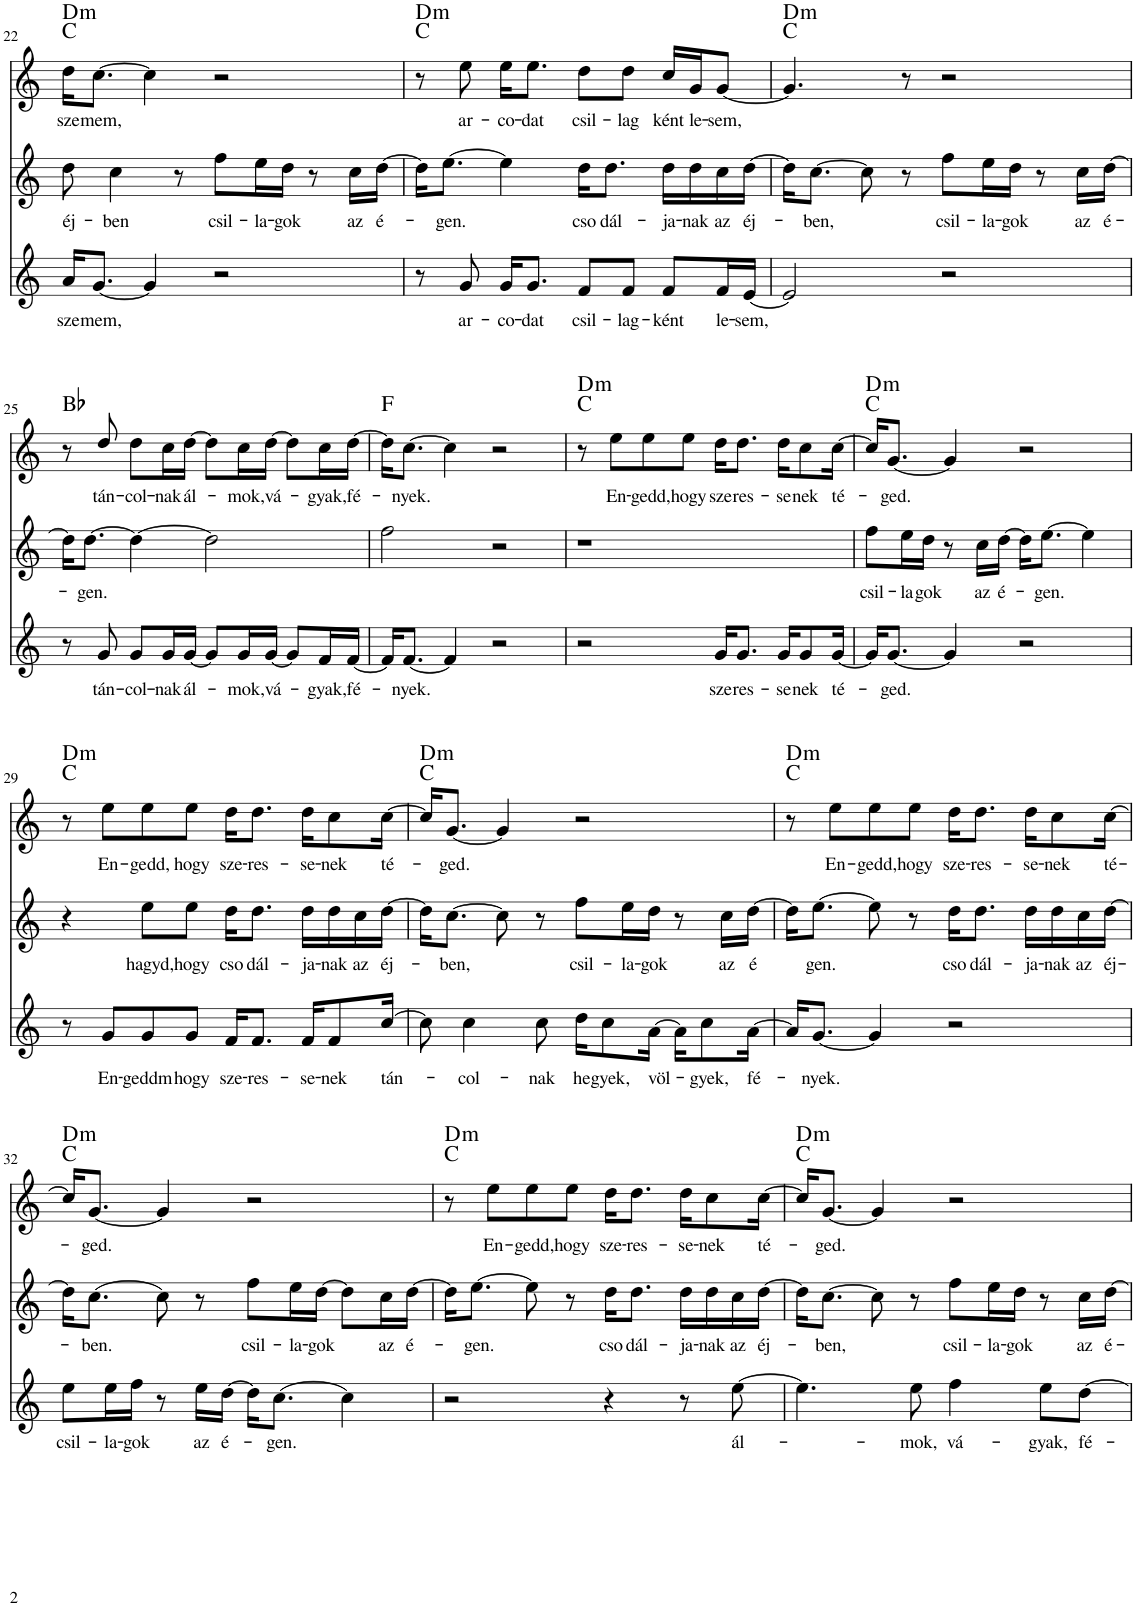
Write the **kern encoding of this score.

**kern	**text	**kern	**text	**kern	**text	**harte
*part3	*part3	*part2	*part2	*part1	*part1	*part1
*staff3	*staff3	*staff2	*staff2	*staff1	*staff1	*
*I"Voice	*	*I"Voice	*	*I"Voice	*	*
!!LO:PB:g=z
*clefG2	*	*clefG2	*	*clefG2	*	*
*k[]	*	*k[]	*	*k[]	*	*
*M4/4	*	*M4/4	*	*M4/4	*	*
=22	=22	=22	=22	=22	=22	=22
!	!LO:LY:b	!	!LO:LY:b	!	!LO:LY:b	!LO:H:n=2:kt=m
16a/KL	sze-	8dd\	éj-	16dd\KL	sze-	C:maj D:min
!	!LO:LY:b	!	!	!	!LO:LY:b	!
[8.g/J	-mem,	.	.	[8.cc\J	-mem,	.
!	!	!	!LO:LY:b	!	!	!
.	.	4cc\	-ben	.	.	.
4g/]	.	.	.	4cc\]	.	.
.	.	8r	.	.	.	.
!	!	!	!LO:LY:b	!	!	!
2r	.	8ff\L	csil-	2r	.	.
!	!	!	!LO:LY:b	!	!	!
.	.	16ee\L	-la-	.	.	.
!	!	!	!LO:LY:b	!	!	!
.	.	16dd\JJ	-gok	.	.	.
.	.	8r	.	.	.	.
!	!	!	!LO:LY:b	!	!	!
.	.	16cc\LL	az	.	.	.
!	!	!	!LO:LY:b	!	!	!
.	.	[16dd\JJ	é-	.	.	.
=23	=23	=23	=23	=23	=23	=23
!	!	!	!	!	!	!LO:H:n=2:kt=m
8r	.	16dd\KL]	.	8r	.	C:maj D:min
!	!	!	!LO:LY:b	!	!	!
.	.	[8.ee\J	-gen.	.	.	.
!	!LO:LY:b	!	!	!	!LO:LY:b	!
8g/	ar-	.	.	8ee\	ar-	.
!	!LO:LY:b	!	!	!	!LO:LY:b	!
16g/KL	-co-	4ee\]	.	16ee\KL	-co-	.
!	!LO:LY:b	!	!	!	!LO:LY:b	!
8.g/J	-dat	.	.	8.ee\J	-dat	.
!	!LO:LY:b	!	!LO:LY:b	!	!LO:LY:b	!
8f/L	csil-	16dd\KL	cso-	8dd\L	csil-	.
!	!	!	!LO:LY:b	!	!	!
.	.	8.dd\J	-dál-	.	.	.
!	!LO:LY:b	!	!	!	!LO:LY:b	!
8f/J	-lag-	.	.	8dd\J	-lag	.
!	!LO:LY:b	!	!LO:LY:b	!	!LO:LY:b	!
8f/L	-ként	16dd\LL	-ja-	16cc/LL	ként	.
!	!	!	!LO:LY:b	!	!LO:LY:b	!
.	.	16dd\	-nak	16g/J	le-	.
!	!LO:LY:b	!	!LO:LY:b	!	!LO:LY:b	!
16f/L	le-	16cc\	az	[8g/J	-sem,	.
!	!LO:LY:b	!	!LO:LY:b	!	!	!
[16e/JJ	-sem,	[16dd\JJ	éj-	.	.	.
=24	=24	=24	=24	=24	=24	=24
!	!	!	!	!	!	!LO:H:n=2:kt=m
2e/]	.	16dd\KL]	.	4.g/]	.	C:maj D:min
!	!	!	!LO:LY:b	!	!	!
.	.	[8.cc\J	-ben,	.	.	.
.	.	8cc\]	.	.	.	.
.	.	8r	.	8r	.	.
!	!	!	!LO:LY:b	!	!	!
2r	.	8ff\L	csil-	2r	.	.
!	!	!	!LO:LY:b	!	!	!
.	.	16ee\L	-la-	.	.	.
!	!	!	!LO:LY:b	!	!	!
.	.	16dd\JJ	-gok	.	.	.
.	.	8r	.	.	.	.
!	!	!	!LO:LY:b	!	!	!
.	.	16cc\LL	az	.	.	.
!	!	!	!LO:LY:b	!	!	!
.	.	[16dd\JJ	é-	.	.	.
!!LO:LB:g=z
=25	=25	=25	=25	=25	=25	=25
8r	.	16dd\KL]	.	8r	.	Bb:maj
!	!	!	!LO:LY:b	!	!	!
.	.	[8.dd\J	-gen.	.	.	.
!	!LO:LY:b	!	!	!	!LO:LY:b	!
8g/	tán-	.	.	8dd/	tán-	.
!	!LO:LY:b	!	!	!	!LO:LY:b	!
8g/L	-col-	4dd\_	.	8dd\L	-col-	.
!	!LO:LY:b	!	!	!	!LO:LY:b	!
16g/L	-nak	.	.	16cc\L	-nak	.
!	!LO:LY:b	!	!	!	!LO:LY:b	!
[16g/JJ	ál-	.	.	[16dd\JJ	ál-	.
8g/L]	.	2dd\]	.	8dd\L]	.	.
!	!LO:LY:b	!	!	!	!LO:LY:b	!
16g/L	-mok,	.	.	16cc\L	-mok,	.
!	!LO:LY:b	!	!	!	!LO:LY:b	!
[16g/JJ	vá-	.	.	[16dd\JJ	vá-	.
8g/L]	.	.	.	8dd\L]	.	.
!	!LO:LY:b	!	!	!	!LO:LY:b	!
16f/L	-gyak,	.	.	16cc\L	-gyak,	.
!	!LO:LY:b	!	!	!	!LO:LY:b	!
[16f/JJ	fé-	.	.	[16dd\JJ	fé-	.
=26	=26	=26	=26	=26	=26	=26
16f/KL]	.	2ff\	.	16dd\KL]	.	F:maj
!	!LO:LY:b	!	!	!	!LO:LY:b	!
[8.f/J	-nyek.	.	.	[8.cc\J	-nyek.	.
4f/]	.	.	.	4cc\]	.	.
2r	.	2r	.	2r	.	.
=27	=27	=27	=27	=27	=27	=27
!	!	!	!	!	!	!LO:H:n=2:kt=m
2r	.	1r	.	8r	.	C:maj D:min
!	!	!	!	!	!LO:LY:b	!
.	.	.	.	8ee\L	En-	.
!	!	!	!	!	!LO:LY:b	!
.	.	.	.	8ee\	-gedd,	.
!	!	!	!	!	!LO:LY:b	!
.	.	.	.	8ee\J	hogy	.
!	!LO:LY:b	!	!	!	!LO:LY:b	!
16g/KL	sze-	.	.	16dd\KL	sze-	.
!	!LO:LY:b	!	!	!	!LO:LY:b	!
8.g/J	-res-	.	.	8.dd\J	-res-	.
!	!LO:LY:b	!	!	!	!LO:LY:b	!
16g/KL	-se-	.	.	16dd\KL	-se-	.
!	!LO:LY:b	!	!	!	!LO:LY:b	!
8g/	-nek	.	.	8cc\	-nek	.
!	!LO:LY:b	!	!	!	!LO:LY:b	!
[16g/Jk	té-	.	.	[16cc\Jk	té-	.
=28	=28	=28	=28	=28	=28	=28
!	!	!	!LO:LY:b	!	!	!LO:H:n=2:kt=m
16g/KL]	.	8ff\L	csil-	16cc/KL]	.	C:maj D:min
!	!LO:LY:b	!	!	!	!LO:LY:b	!
[8.g/J	-ged.	.	.	[8.g/J	-ged.	.
!	!	!	!LO:LY:b	!	!	!
.	.	16ee\L	-la-	.	.	.
!	!	!	!LO:LY:b	!	!	!
.	.	16dd\JJ	-gok	.	.	.
4g/]	.	8r	.	4g/]	.	.
!	!	!	!LO:LY:b	!	!	!
.	.	16cc\LL	az	.	.	.
!	!	!	!LO:LY:b	!	!	!
.	.	[16dd\JJ	é-	.	.	.
2r	.	16dd\KL]	.	2r	.	.
!	!	!	!LO:LY:b	!	!	!
.	.	[8.ee\J	-gen.	.	.	.
.	.	4ee\]	.	.	.	.
!!LO:LB:g=z
=29	=29	=29	=29	=29	=29	=29
!	!	!	!	!	!	!LO:H:n=2:kt=m
8r	.	4r	.	8r	.	C:maj D:min
!	!LO:LY:b	!	!	!	!LO:LY:b	!
8g/L	En-	.	.	8ee\L	En-	.
!	!LO:LY:b	!	!LO:LY:b	!	!LO:LY:b	!
8g/	-geddm	8ee\L	hagyd,	8ee\	-gedd,	.
!	!LO:LY:b	!	!LO:LY:b	!	!LO:LY:b	!
8g/J	hogy	8ee\J	hogy	8ee\J	hogy	.
!	!LO:LY:b	!	!LO:LY:b	!	!LO:LY:b	!
16f/KL	sze-	16dd\KL	cso-	16dd\KL	sze-	.
!	!LO:LY:b	!	!LO:LY:b	!	!LO:LY:b	!
8.f/J	-res-	8.dd\J	-dál-	8.dd\J	-res-	.
!	!LO:LY:b	!	!LO:LY:b	!	!LO:LY:b	!
16f/KL	-se-	16dd\LL	-ja-	16dd\KL	-se-	.
!	!LO:LY:b	!	!LO:LY:b	!	!LO:LY:b	!
8f/	-nek	16dd\	-nak	8cc\	-nek	.
!	!	!	!LO:LY:b	!	!	!
.	.	16cc\	az	.	.	.
!	!LO:LY:b	!	!LO:LY:b	!	!LO:LY:b	!
[16cc/Jk	tán-	[16dd\JJ	éj-	[16cc\Jk	té-	.
=30	=30	=30	=30	=30	=30	=30
!	!	!	!	!	!	!LO:H:n=2:kt=m
8cc\]	.	16dd\KL]	.	16cc/KL]	.	C:maj D:min
!	!	!	!LO:LY:b	!	!LO:LY:b	!
.	.	[8.cc\J	-ben,	[8.g/J	-ged.	.
!	!LO:LY:b	!	!	!	!	!
4cc\	-col-	.	.	.	.	.
.	.	8cc\]	.	4g/]	.	.
!	!LO:LY:b	!	!	!	!	!
8cc\	-nak	8r	.	.	.	.
!	!LO:LY:b	!	!LO:LY:b	!	!	!
16dd\KL	he-	8ff\L	csil-	2r	.	.
!	!LO:LY:b	!	!	!	!	!
8cc\	-gyek,	.	.	.	.	.
!	!	!	!LO:LY:b	!	!	!
.	.	16ee\L	-la-	.	.	.
!	!LO:LY:b	!	!LO:LY:b	!	!	!
[16a\Jk	völ-	16dd\JJ	-gok	.	.	.
16a\KL]	.	8r	.	.	.	.
!	!LO:LY:b	!	!	!	!	!
8cc\	-gyek,	.	.	.	.	.
!	!	!	!LO:LY:b	!	!	!
.	.	16cc\LL	az	.	.	.
!	!LO:LY:b	!	!LO:LY:b	!	!	!
[16a\Jk	fé-	[16dd\JJ	é	.	.	.
=31	=31	=31	=31	=31	=31	=31
!	!	!	!	!	!	!LO:H:n=2:kt=m
16a/KL]	.	16dd\KL]	.	8r	.	C:maj D:min
!	!LO:LY:b	!	!LO:LY:b	!	!	!
[8.g/J	-nyek.	[8.ee\J	gen.	.	.	.
!	!	!	!	!	!LO:LY:b	!
.	.	.	.	8ee\L	En-	.
!	!	!	!	!	!LO:LY:b	!
4g/]	.	8ee\]	.	8ee\	-gedd,	.
!	!	!	!	!	!LO:LY:b	!
.	.	8r	.	8ee\J	hogy	.
!	!	!	!LO:LY:b	!	!LO:LY:b	!
2r	.	16dd\KL	cso-	16dd\KL	sze-	.
!	!	!	!LO:LY:b	!	!LO:LY:b	!
.	.	8.dd\J	-dál-	8.dd\J	-res-	.
!	!	!	!LO:LY:b	!	!LO:LY:b	!
.	.	16dd\LL	-ja-	16dd\KL	-se-	.
!	!	!	!LO:LY:b	!	!LO:LY:b	!
.	.	16dd\	-nak	8cc\	-nek	.
!	!	!	!LO:LY:b	!	!	!
.	.	16cc\	az	.	.	.
!	!	!	!LO:LY:b	!	!LO:LY:b	!
.	.	[16dd\JJ	éj-	[16cc\Jk	té-	.
!!LO:LB:g=z
=32	=32	=32	=32	=32	=32	=32
!	!LO:LY:b	!	!	!	!	!LO:H:n=2:kt=m
8ee\L	csil-	16dd\KL]	.	16cc/KL]	.	C:maj D:min
!	!	!	!LO:LY:b	!	!LO:LY:b	!
.	.	[8.cc\J	-ben.	[8.g/J	-ged.	.
!	!LO:LY:b	!	!	!	!	!
16ee\L	-la-	.	.	.	.	.
!	!LO:LY:b	!	!	!	!	!
16ff\JJ	-gok	.	.	.	.	.
8r	.	8cc\]	.	4g/]	.	.
!	!LO:LY:b	!	!	!	!	!
16ee\LL	az	8r	.	.	.	.
!	!LO:LY:b	!	!	!	!	!
[16dd\JJ	é-	.	.	.	.	.
!	!	!	!LO:LY:b	!	!	!
16dd\KL]	.	8ff\L	csil-	2r	.	.
!	!LO:LY:b	!	!	!	!	!
[8.cc\J	-gen.	.	.	.	.	.
!	!	!	!LO:LY:b	!	!	!
.	.	16ee\L	-la-	.	.	.
!	!	!	!LO:LY:b	!	!	!
.	.	[16dd\JJ	-gok	.	.	.
4cc\]	.	8dd\L]	.	.	.	.
!	!	!	!LO:LY:b	!	!	!
.	.	16cc\L	az	.	.	.
!	!	!	!LO:LY:b	!	!	!
.	.	[16dd\JJ	é-	.	.	.
=33	=33	=33	=33	=33	=33	=33
!	!	!	!	!	!	!LO:H:n=2:kt=m
2r	.	16dd\KL]	.	8r	.	C:maj D:min
!	!	!	!LO:LY:b	!	!	!
.	.	[8.ee\J	-gen.	.	.	.
!	!	!	!	!	!LO:LY:b	!
.	.	.	.	8ee\L	En-	.
!	!	!	!	!	!LO:LY:b	!
.	.	8ee\]	.	8ee\	-gedd,	.
!	!	!	!	!	!LO:LY:b	!
.	.	8r	.	8ee\J	hogy	.
!	!	!	!LO:LY:b	!	!LO:LY:b	!
4r	.	16dd\KL	cso-	16dd\KL	sze-	.
!	!	!	!LO:LY:b	!	!LO:LY:b	!
.	.	8.dd\J	-dál-	8.dd\J	-res-	.
!	!	!	!LO:LY:b	!	!LO:LY:b	!
8r	.	16dd\LL	-ja-	16dd\KL	-se-	.
!	!	!	!LO:LY:b	!	!LO:LY:b	!
.	.	16dd\	-nak	8cc\	-nek	.
!	!LO:LY:b	!	!LO:LY:b	!	!	!
[8ee\	ál-	16cc\	az	.	.	.
!	!	!	!LO:LY:b	!	!LO:LY:b	!
.	.	[16dd\JJ	éj-	[16cc\Jk	té-	.
=34	=34	=34	=34	=34	=34	=34
!	!	!	!	!	!	!LO:H:n=2:kt=m
4.ee\]	.	16dd\KL]	.	16cc/KL]	.	C:maj D:min
!	!	!	!LO:LY:b	!	!LO:LY:b	!
.	.	[8.cc\J	-ben,	[8.g/J	-ged.	.
.	.	8cc\]	.	4g/]	.	.
!	!LO:LY:b	!	!	!	!	!
8ee\	-mok,	8r	.	.	.	.
!	!LO:LY:b	!	!LO:LY:b	!	!	!
4ff\	vá-	8ff\L	csil-	2r	.	.
!	!	!	!LO:LY:b	!	!	!
.	.	16ee\L	-la-	.	.	.
!	!	!	!LO:LY:b	!	!	!
.	.	16dd\JJ	-gok	.	.	.
!	!LO:LY:b	!	!	!	!	!
8ee\L	-gyak,	8r	.	.	.	.
!	!LO:LY:b	!	!LO:LY:b	!	!	!
[8dd\J	fé-	16cc\LL	az	.	.	.
!	!	!	!LO:LY:b	!	!	!
.	.	[16dd\JJ	é-	.	.	.
=	=	=	=	=	=	=
*-	*-	*-	*-	*-	*-	*-
